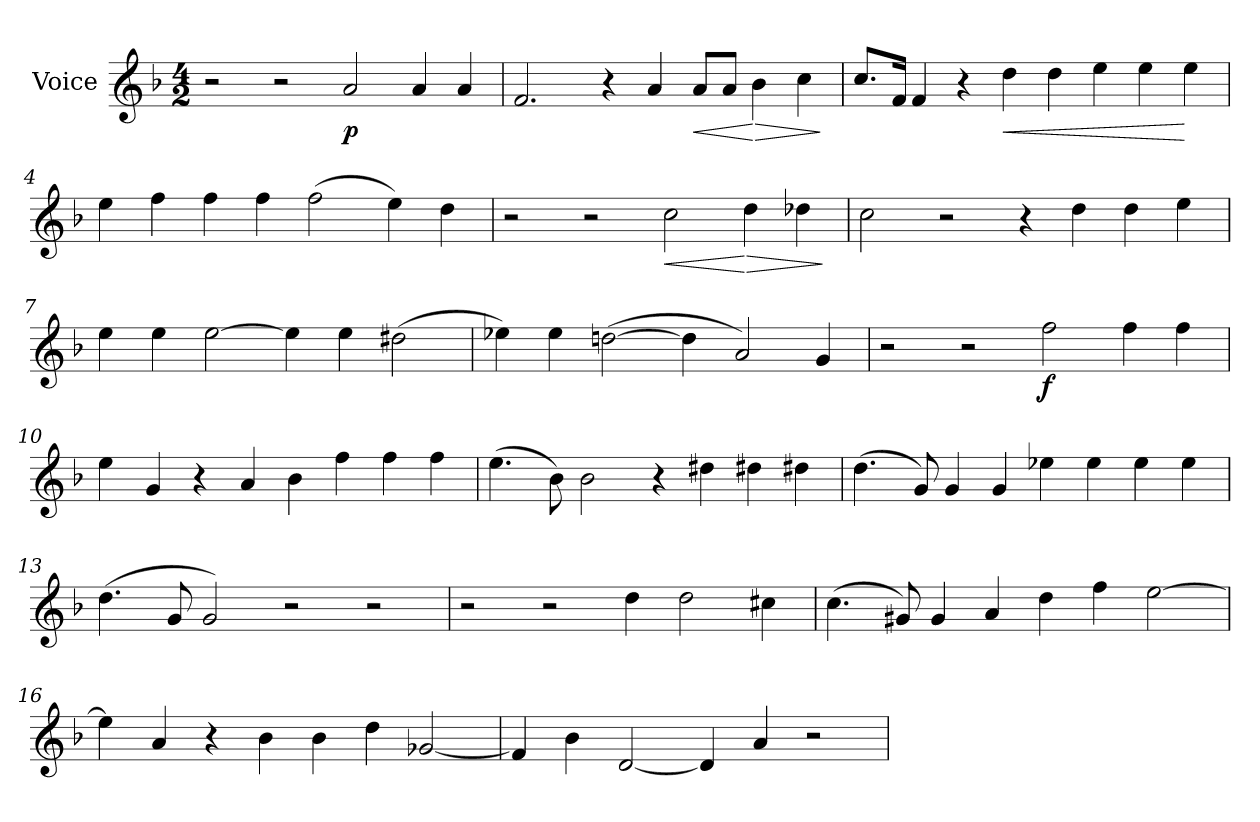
**kern	**dynam
*part1	*part1
*staff1	*staff1
*I"Voice	*
*clefG2	*
*k[b-]	*
*F:	*
*M4/2	*
=1	=1
2r	.
2r	.
!	!LO:DY:b
2a/	p
4a/	.
4a/	.
=2	=2
2.f/	.
4r	.
4a/	.
!	!LO:HP:b
8a/L	<
8a/J	.
!	!LO:HP:n=1:b
4b-\	[ >
4cc\	.
.	]
=3	=3
8.cc/L	.
16f/Jk	.
4f/	.
4r	.
!	!LO:HP:b
4dd\	<
4dd\	.
4ee\	.
4ee\	.
4ee\	[
=4	=4
4ee\	.
4ff\	.
4ff\	.
4ff\	.
(>2ff\	.
4ee\)	.
4dd\	.
!!LO:LB:g=z
=5	=5
2r	.
2r	.
!	!LO:HP:b
2cc\	<
!	!LO:HP:n=1:b
4dd\	[ >
4dd-X\	.
.	]
=6	=6
2cc\	.
2r	.
4r	.
4dd\	.
4dd\	.
4ee\	.
=7	=7
4ee\	.
4ee\	.
[2ee\	.
4ee\]	.
4ee\	.
(>2dd#X\	.
=8	=8
4ee-X\)	.
4ee-\	.
(>[2ddn\	.
4dd\]	.
2a/)	.
4g/	.
!!LO:LB:g=z
=9	=9
2r	.
2r	.
!	!LO:DY:b
2ff\	f
4ff\	.
4ff\	.
=10	=10
4ee\	.
4g/	.
4r	.
4a/	.
4b-\	.
4ff\	.
4ff\	.
4ff\	.
=11	=11
(>4.ee\	.
8b-\)	.
2b-\	.
4r	.
4dd#Xi\	.
4dd#Xi\	.
4dd#Xi\	.
=12	=12
(>4.dd\	.
8g/)	.
4g/	.
4g/	.
4ee-X\	.
4ee-\	.
4ee-\	.
4ee-\	.
!!LO:LB:g=z
=13	=13
(>4.dd\	.
8g/	.
2g/)	.
2r	.
2r	.
=14	=14
2r	.
2r	.
4dd\	.
2dd\	.
4cc#Xi\	.
=15	=15
(>4.cc\	.
8g#X/)	.
4g#/	.
4a/	.
4dd\	.
4ff\	.
[2ee\	.
=16	=16
4ee\]	.
4a/	.
4r	.
4b-\	.
4b-\	.
4dd\	.
[2g-Xi/	.
!!LO:LB:g=z
=17	=17
4f#/]	.
4b-\	.
[2d/	.
4d/]	.
4a/	.
2r	.
=	=
*-	*-
